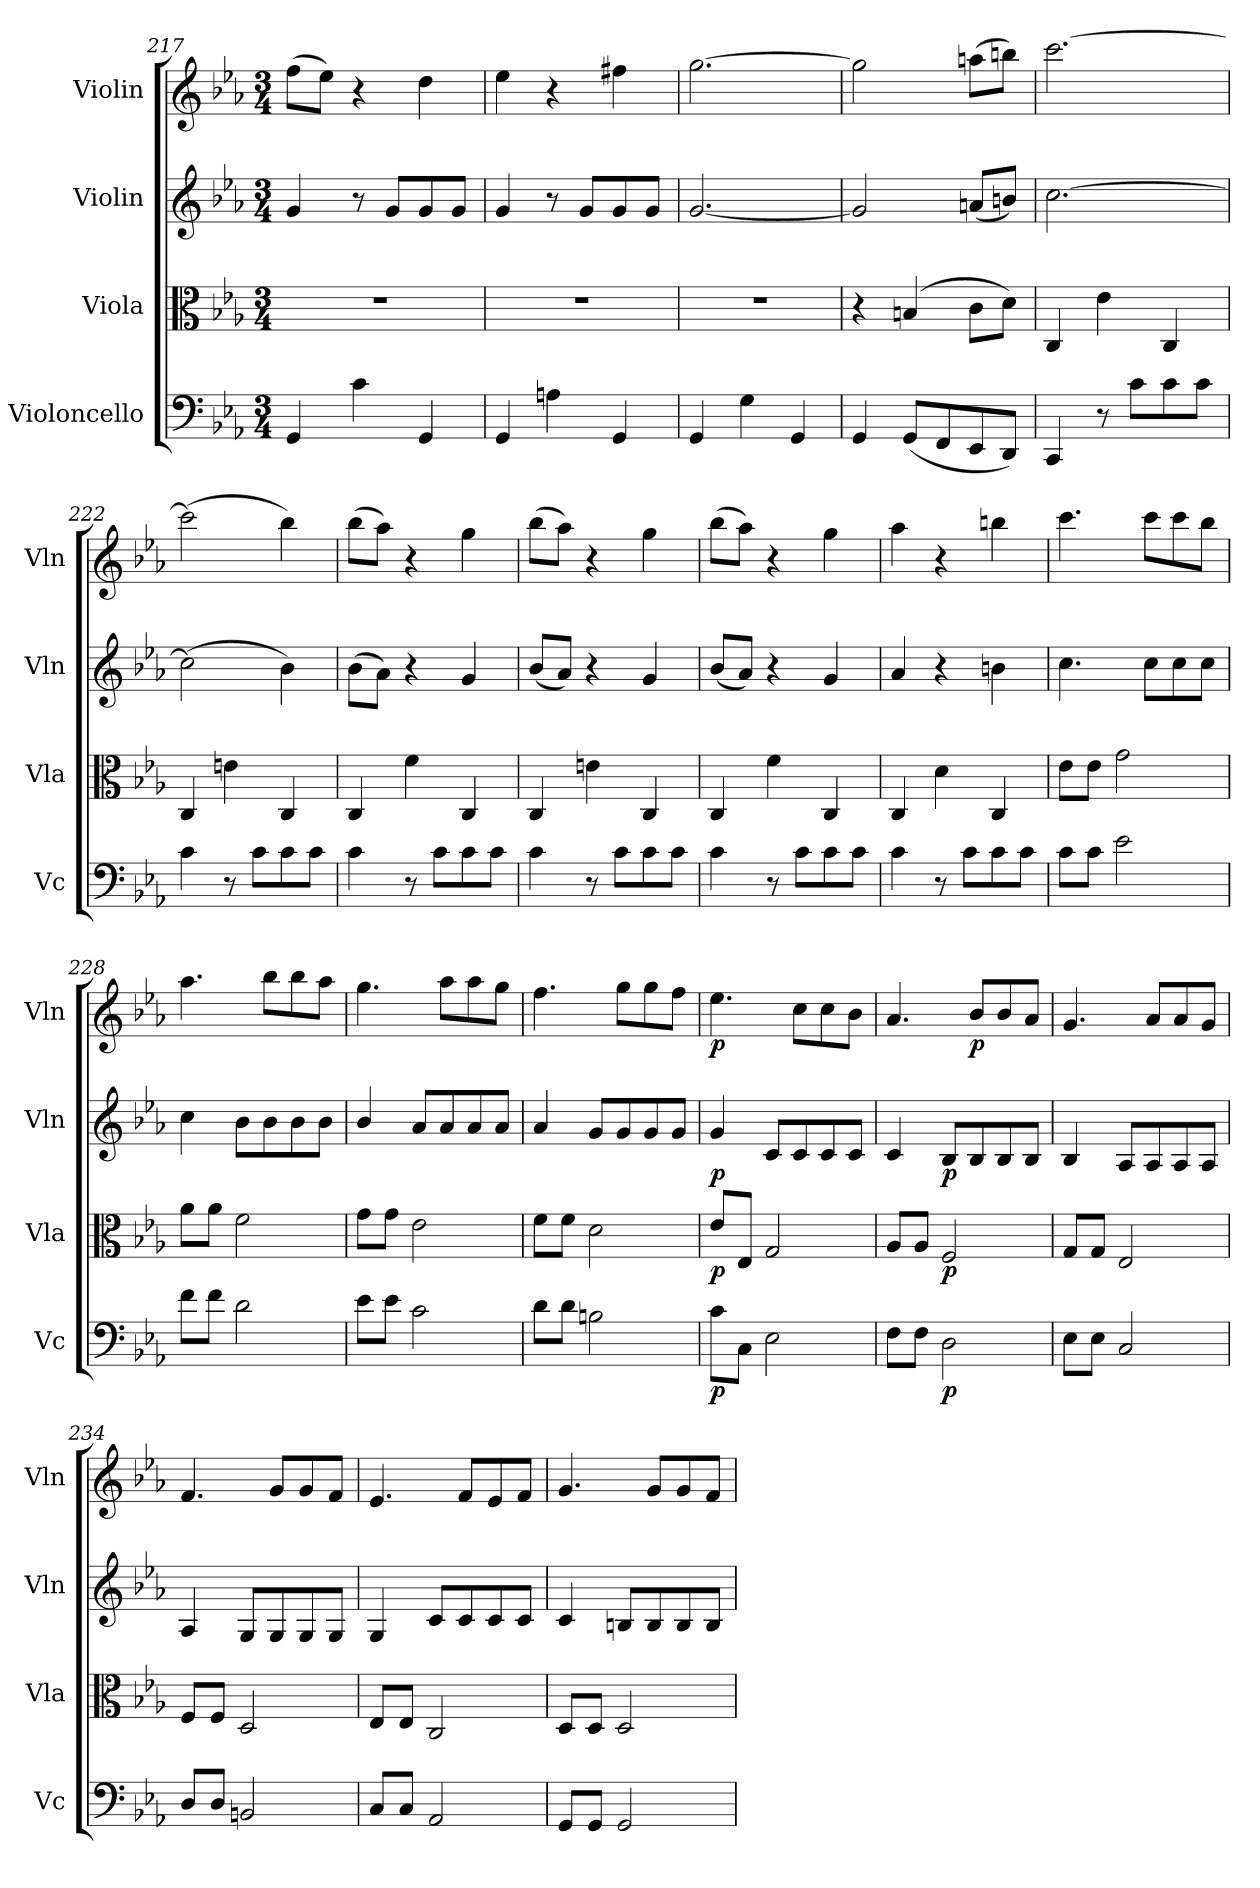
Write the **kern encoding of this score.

**kern	**dynam	**kern	**dynam	**kern	**dynam	**kern	**dynam
*part4	*part4	*part3	*part3	*part2	*part2	*part1	*part1
*staff4	*staff4	*staff3	*staff3	*staff2	*staff2	*staff1	*staff1
*I"Violoncello	*	*I"Viola	*	*I"Violin	*	*I"Violin	*
*I'Vc	*	*I'Vla	*	*I'Vln	*	*I'Vln	*
*clefF4	*	*clefC3	*	*clefG2	*	*clefG2	*
*k[b-e-a-]	*	*k[b-e-a-]	*	*k[b-e-a-]	*	*k[b-e-a-]	*
*M3/4	*	*M3/4	*	*M3/4	*	*M3/4	*
=217	=217	=217	=217	=217	=217	=217	=217
4GG/	.	2.r	.	4g/	.	(8ff\L	.
.	.	.	.	.	.	8ee-\J)	.
4c\	.	.	.	8r	.	4r	.
.	.	.	.	8g/L	.	.	.
4GG/	.	.	.	8g/	.	4dd\	.
.	.	.	.	8g/J	.	.	.
=218	=218	=218	=218	=218	=218	=218	=218
4GG/	.	2.r	.	4g/	.	4ee-\	.
4An\	.	.	.	8r	.	4r	.
.	.	.	.	8g/L	.	.	.
4GG/	.	.	.	8g/	.	4ff#X\	.
.	.	.	.	8g/J	.	.	.
=219	=219	=219	=219	=219	=219	=219	=219
4GG/	.	2.r	.	[2.g/	.	[2.gg\	.
4G\	.	.	.	.	.	.	.
4GG/	.	.	.	.	.	.	.
=220	=220	=220	=220	=220	=220	=220	=220
4GG/	.	4r	.	2g/]	.	2gg\]	.
(8GG/L	.	(4Bn/	.	.	.	.	.
8FF/	.	.	.	.	.	.	.
8EE-/	.	8c\L	.	(8an/L	.	(8aan\L	.
8DD/J)	.	8d\J)	.	8bn/J)	.	8bbn\J)	.
=221	=221	=221	=221	=221	=221	=221	=221
4CC/	.	4C/	.	[2.cc\	.	[2.ccc\	.
8r	.	4e-\	.	.	.	.	.
8c\L	.	.	.	.	.	.	.
8c\	.	4C/	.	.	.	.	.
8c\J	.	.	.	.	.	.	.
=222	=222	=222	=222	=222	=222	=222	=222
4c\	.	4C/	.	(2cc\]	.	(2ccc\]	.
8r	.	4en\	.	.	.	.	.
8c\L	.	.	.	.	.	.	.
8c\	.	4C/	.	4b-\)	.	4bb-\)	.
8c\J	.	.	.	.	.	.	.
=223	=223	=223	=223	=223	=223	=223	=223
4c\	.	4C/	.	(8b-\L	.	(8bb-\L	.
.	.	.	.	8a-\J)	.	8aa-\J)	.
8r	.	4f\	.	4r	.	4r	.
8c\L	.	.	.	.	.	.	.
8c\	.	4C/	.	4g/	.	4gg\	.
8c\J	.	.	.	.	.	.	.
=224	=224	=224	=224	=224	=224	=224	=224
4c\	.	4C/	.	(8b-/L	.	(8bb-\L	.
.	.	.	.	8a-/J)	.	8aa-\J)	.
8r	.	4en\	.	4r	.	4r	.
8c\L	.	.	.	.	.	.	.
8c\	.	4C/	.	4g/	.	4gg\	.
8c\J	.	.	.	.	.	.	.
=225	=225	=225	=225	=225	=225	=225	=225
4c\	.	4C/	.	(8b-/L	.	(8bb-\L	.
.	.	.	.	8a-/J)	.	8aa-\J)	.
8r	.	4f\	.	4r	.	4r	.
8c\L	.	.	.	.	.	.	.
8c\	.	4C/	.	4g/	.	4gg\	.
8c\J	.	.	.	.	.	.	.
=226	=226	=226	=226	=226	=226	=226	=226
4c\	.	4C/	.	4a-/	.	4aa-\	.
8r	.	4d\	.	4r	.	4r	.
8c\L	.	.	.	.	.	.	.
8c\	.	4C/	.	4bn\	.	4bbn\	.
8c\J	.	.	.	.	.	.	.
=227	=227	=227	=227	=227	=227	=227	=227
8c\L	.	8e-\L	.	4.cc\	.	4.ccc\	.
8c\J	.	8e-\J	.	.	.	.	.
2e-\	.	2g\	.	.	.	.	.
.	.	.	.	8cc\L	.	8ccc\L	.
.	.	.	.	8cc\	.	8ccc\	.
.	.	.	.	8cc\J	.	8bb-\J	.
=228	=228	=228	=228	=228	=228	=228	=228
8f\L	.	8a-\L	.	4cc\	.	4.aa-\	.
8f\J	.	8a-\J	.	.	.	.	.
2d\	.	2f\	.	8b-\L	.	.	.
.	.	.	.	8b-\	.	8bb-\L	.
.	.	.	.	8b-\	.	8bb-\	.
.	.	.	.	8b-\J	.	8aa-\J	.
=229	=229	=229	=229	=229	=229	=229	=229
8e-\L	.	8g\L	.	4b-/	.	4.gg\	.
8e-\J	.	8g\J	.	.	.	.	.
2c\	.	2e-\	.	8a-/L	.	.	.
.	.	.	.	8a-/	.	8aa-\L	.
.	.	.	.	8a-/	.	8aa-\	.
.	.	.	.	8a-/J	.	8gg\J	.
=230	=230	=230	=230	=230	=230	=230	=230
8d\L	.	8f\L	.	4a-/	.	4.ff\	.
8d\J	.	8f\J	.	.	.	.	.
2Bn\	.	2d\	.	8g/L	.	.	.
.	.	.	.	8g/	.	8gg\L	.
.	.	.	.	8g/	.	8gg\	.
.	.	.	.	8g/J	.	8ff\J	.
=231	=231	=231	=231	=231	=231	=231	=231
8c\L	p	8e-/L	p	4g/	p	4.ee-\	p
8C\J	.	8E-/J	.	.	.	.	.
2E-\	.	2G/	.	8c/L	.	.	.
.	.	.	.	8c/	.	8cc\L	.
.	.	.	.	8c/	.	8cc\	.
.	.	.	.	8c/J	.	8b-\J	.
=232	=232	=232	=232	=232	=232	=232	=232
8F\L	.	8A-/L	.	4c/	.	4.a-/	.
8F\J	.	8A-/J	.	.	.	.	.
2D\	p	2F/	p	8B-/L	p	.	.
.	.	.	.	8B-/	.	8b-/L	p
.	.	.	.	8B-/	.	8b-/	.
.	.	.	.	8B-/J	.	8a-/J	.
=233	=233	=233	=233	=233	=233	=233	=233
8E-\L	.	8G/L	.	4B-/	.	4.g/	.
8E-\J	.	8G/J	.	.	.	.	.
2C/	.	2E-/	.	8A-/L	.	.	.
.	.	.	.	8A-/	.	8a-/L	.
.	.	.	.	8A-/	.	8a-/	.
.	.	.	.	8A-/J	.	8g/J	.
=234	=234	=234	=234	=234	=234	=234	=234
8D/L	.	8F/L	.	4A-/	.	4.f/	.
8D/J	.	8F/J	.	.	.	.	.
2BBn/	.	2D/	.	8G/L	.	.	.
.	.	.	.	8G/	.	8g/L	.
.	.	.	.	8G/	.	8g/	.
.	.	.	.	8G/J	.	8f/J	.
=235	=235	=235	=235	=235	=235	=235	=235
8C/L	.	8E-/L	.	4G/	.	4.e-/	.
8C/J	.	8E-/J	.	.	.	.	.
2AA-/	.	2C/	.	8c/L	.	.	.
.	.	.	.	8c/	.	8f/L	.
.	.	.	.	8c/	.	8e-/	.
.	.	.	.	8c/J	.	8f/J	.
=236	=236	=236	=236	=236	=236	=236	=236
8GG/L	.	8D/L	.	4c/	.	4.g/	.
8GG/J	.	8D/J	.	.	.	.	.
2GG/	.	2D/	.	8Bn/L	.	.	.
.	.	.	.	8B/	.	8g/L	.
.	.	.	.	8B/	.	8g/	.
.	.	.	.	8B/J	.	8f/J	.
=	=	=	=	=	=	=	=
*-	*-	*-	*-	*-	*-	*-	*-
